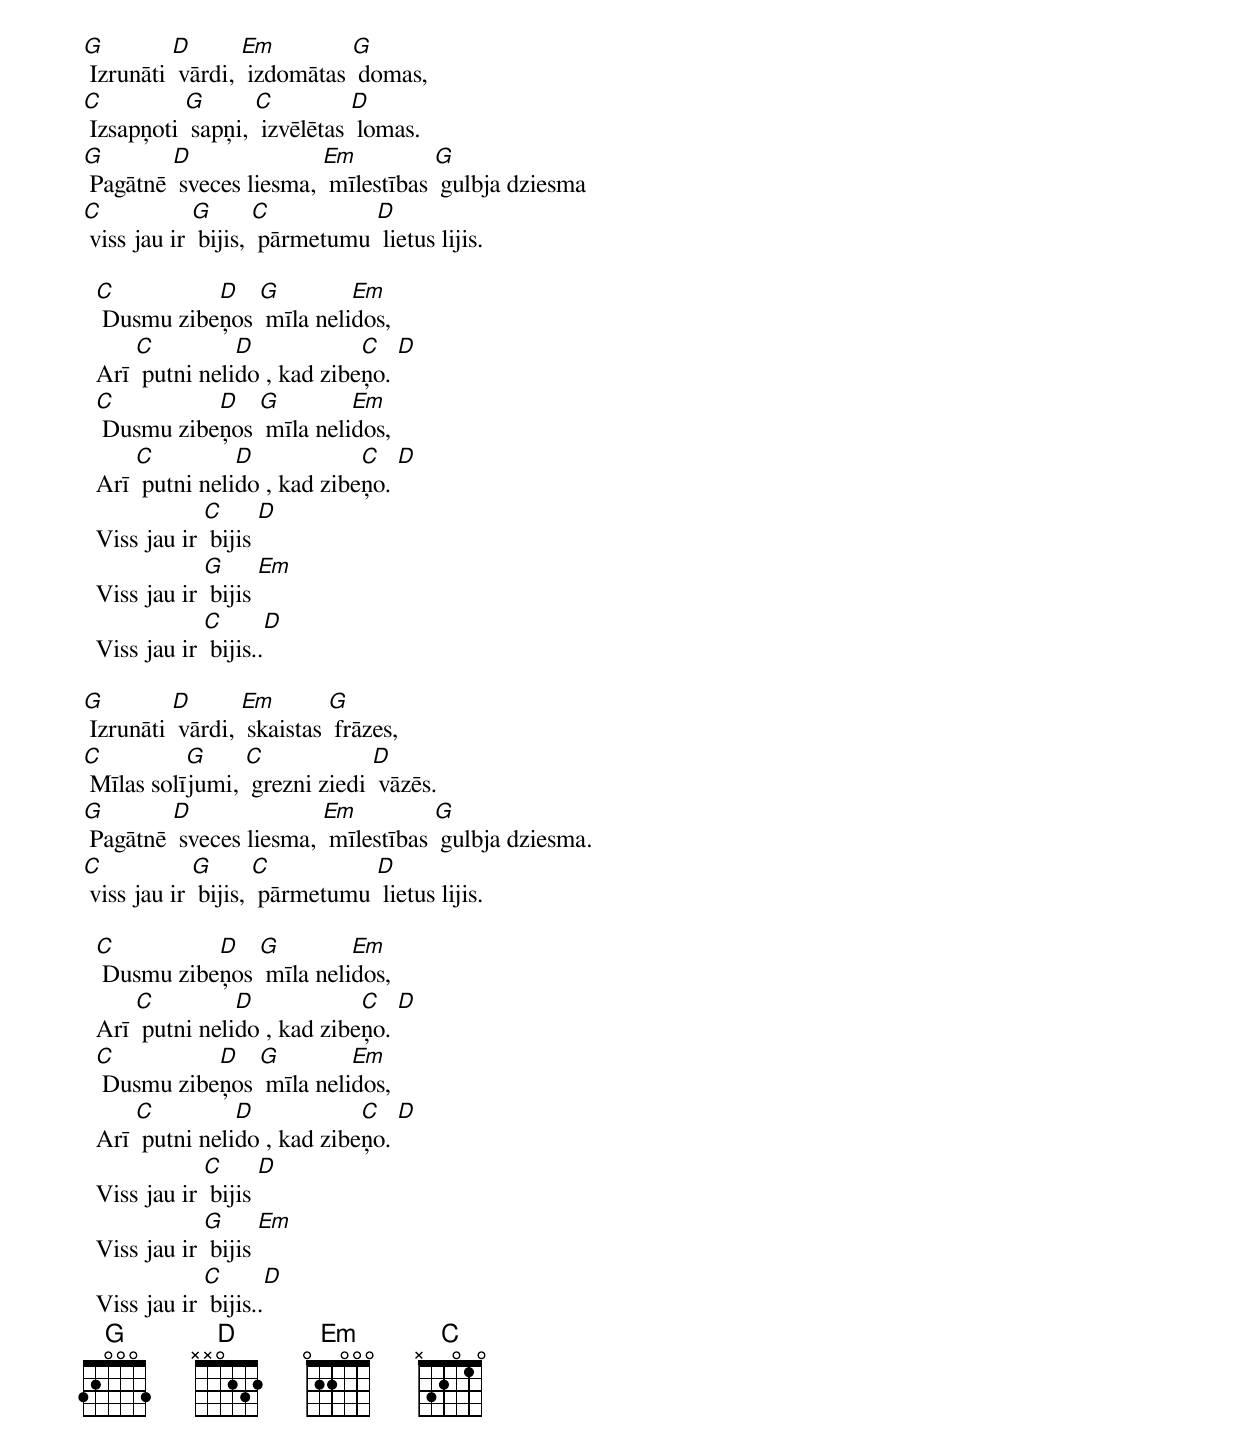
[G] Izrunāti [D] vārdi, [Em] izdomātas [G] domas,
[C] Izsapņoti [G] sapņi, [C] izvēlētas [D] lomas.
[G] Pagātnē [D] sveces liesma, [Em] mīlestības [G] gulbja dziesma
[C] viss jau ir [G] bijis, [C] pārmetumu [D] lietus lijis.

  [C] Dusmu zibe[D]ņos [G] mīla neli[Em]dos,
  Arī [C] putni neli[D]do , kad zibe[C]ņo. [D]
  [C] Dusmu zibe[D]ņos [G] mīla neli[Em]dos,
  Arī [C] putni neli[D]do , kad zibe[C]ņo. [D]
  Viss jau ir [C] bijis [D]
  Viss jau ir [G] bijis [Em]
  Viss jau ir [C] bijis..[D]

[G] Izrunāti [D] vārdi, [Em] skaistas [G] frāzes,
[C] Mīlas solī[G]jumi, [C] grezni ziedi [D] vāzēs.
[G] Pagātnē [D] sveces liesma, [Em] mīlestības [G] gulbja dziesma.
[C] viss jau ir [G] bijis, [C] pārmetumu [D] lietus lijis.

  [C] Dusmu zibe[D]ņos [G] mīla neli[Em]dos,
  Arī [C] putni neli[D]do , kad zibe[C]ņo. [D]
  [C] Dusmu zibe[D]ņos [G] mīla neli[Em]dos,
  Arī [C] putni neli[D]do , kad zibe[C]ņo. [D]
  Viss jau ir [C] bijis [D]
  Viss jau ir [G] bijis [Em]
  Viss jau ir [C] bijis..[D]
